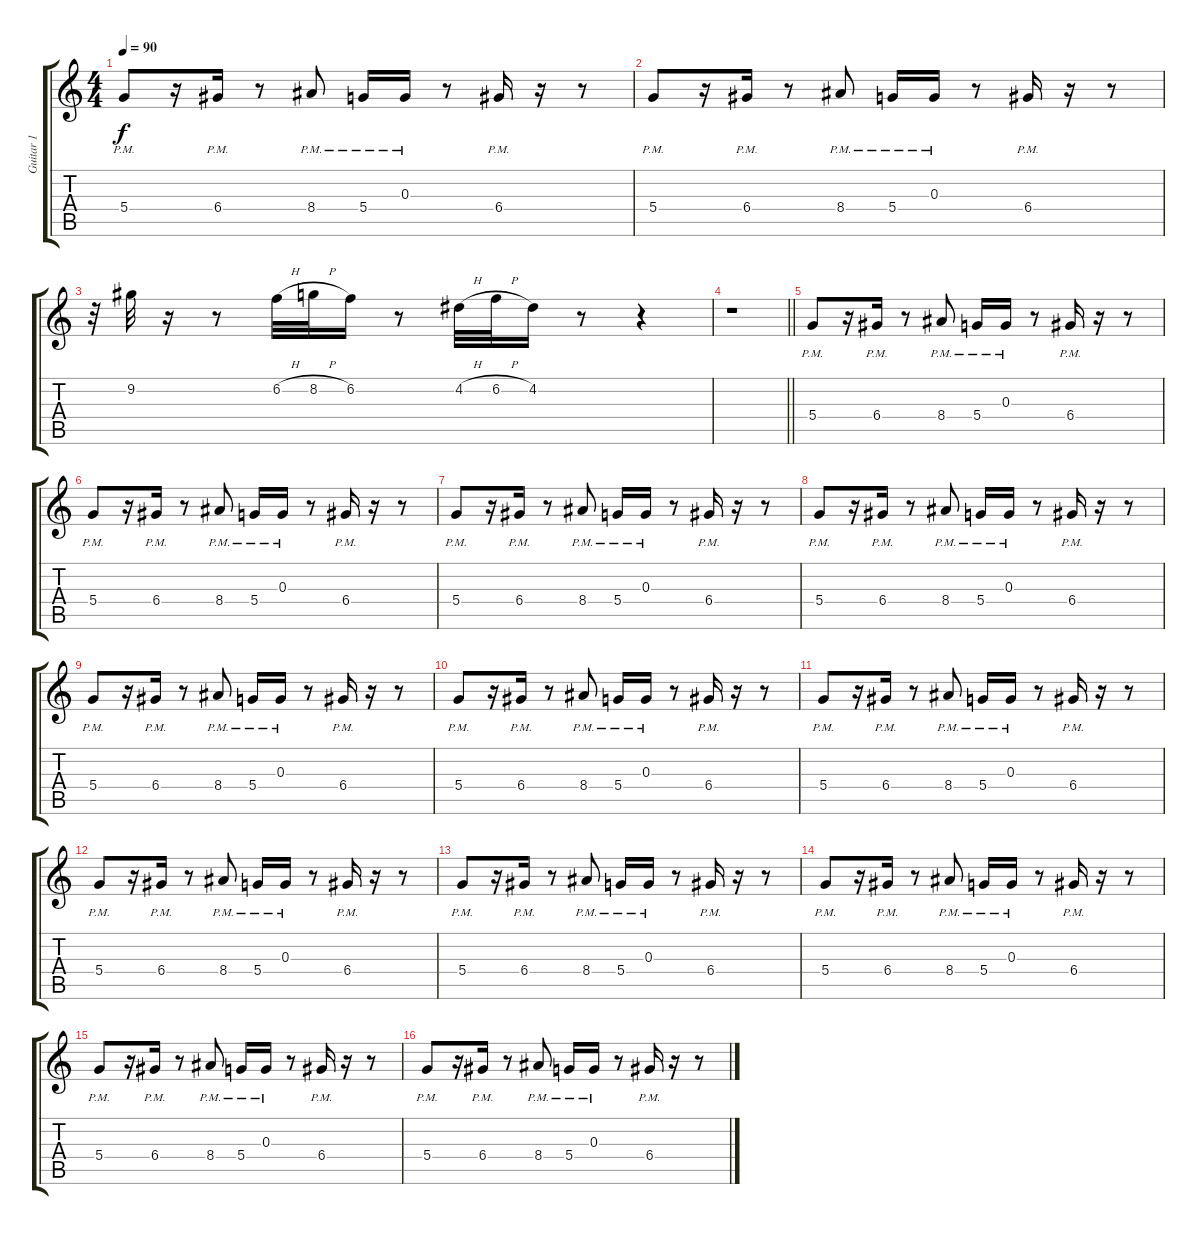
\track ("Guitar 1" "Guitar 1") {instrument electricguitarjazz}
\staff {score tabs}
\tuning (E4 B3 G3 D3 A2 E2) {hide}
\ts (4 4)
\tempo 90
\clef g2
\ks c
5.4{pm}.8{dy f instrument electricguitarjazz} r.16 6.4{pm}.16 r.8 8.4{pm}.8 5.4{pm}.16 0.3{pm}.16 r.8 6.4{pm}.16 r.16 r.8 |
5.4{pm}.8 r.16 6.4{pm}.16 r.8 8.4{pm}.8 5.4{pm}.16 0.3{pm}.16 r.8 6.4{pm}.16 r.16 r.8 |
r.32 9.2.32 r.16 r.8 6.2{h}.32 8.2{h}.32 6.2.16 r.8 4.2{h}.32 6.2{h}.32 4.2.16 r.8 r.4 |
\barLineRight lightlight
r.1 |
5.4{pm}.8 r.16 6.4{pm}.16 r.8 8.4{pm}.8 5.4{pm}.16 0.3{pm}.16 r.8 6.4{pm}.16 r.16 r.8 |
5.4{pm}.8 r.16 6.4{pm}.16 r.8 8.4{pm}.8 5.4{pm}.16 0.3{pm}.16 r.8 6.4{pm}.16 r.16 r.8 |
5.4{pm}.8 r.16 6.4{pm}.16 r.8 8.4{pm}.8 5.4{pm}.16 0.3{pm}.16 r.8 6.4{pm}.16 r.16 r.8 |
5.4{pm}.8 r.16 6.4{pm}.16 r.8 8.4{pm}.8 5.4{pm}.16 0.3{pm}.16 r.8 6.4{pm}.16 r.16 r.8 |
5.4{pm}.8 r.16 6.4{pm}.16 r.8 8.4{pm}.8 5.4{pm}.16 0.3{pm}.16 r.8 6.4{pm}.16 r.16 r.8 |
5.4{pm}.8 r.16 6.4{pm}.16 r.8 8.4{pm}.8 5.4{pm}.16 0.3{pm}.16 r.8 6.4{pm}.16 r.16 r.8 |
5.4{pm}.8 r.16 6.4{pm}.16 r.8 8.4{pm}.8 5.4{pm}.16 0.3{pm}.16 r.8 6.4{pm}.16 r.16 r.8 |
5.4{pm}.8 r.16 6.4{pm}.16 r.8 8.4{pm}.8 5.4{pm}.16 0.3{pm}.16 r.8 6.4{pm}.16 r.16 r.8 |
5.4{pm}.8 r.16 6.4{pm}.16 r.8 8.4{pm}.8 5.4{pm}.16 0.3{pm}.16 r.8 6.4{pm}.16 r.16 r.8 |
5.4{pm}.8 r.16 6.4{pm}.16 r.8 8.4{pm}.8 5.4{pm}.16 0.3{pm}.16 r.8 6.4{pm}.16 r.16 r.8 |
5.4{pm}.8 r.16 6.4{pm}.16 r.8 8.4{pm}.8 5.4{pm}.16 0.3{pm}.16 r.8 6.4{pm}.16 r.16 r.8 |
5.4{pm}.8 r.16 6.4{pm}.16 r.8 8.4{pm}.8 5.4{pm}.16 0.3{pm}.16 r.8 6.4{pm}.16 r.16 r.8
